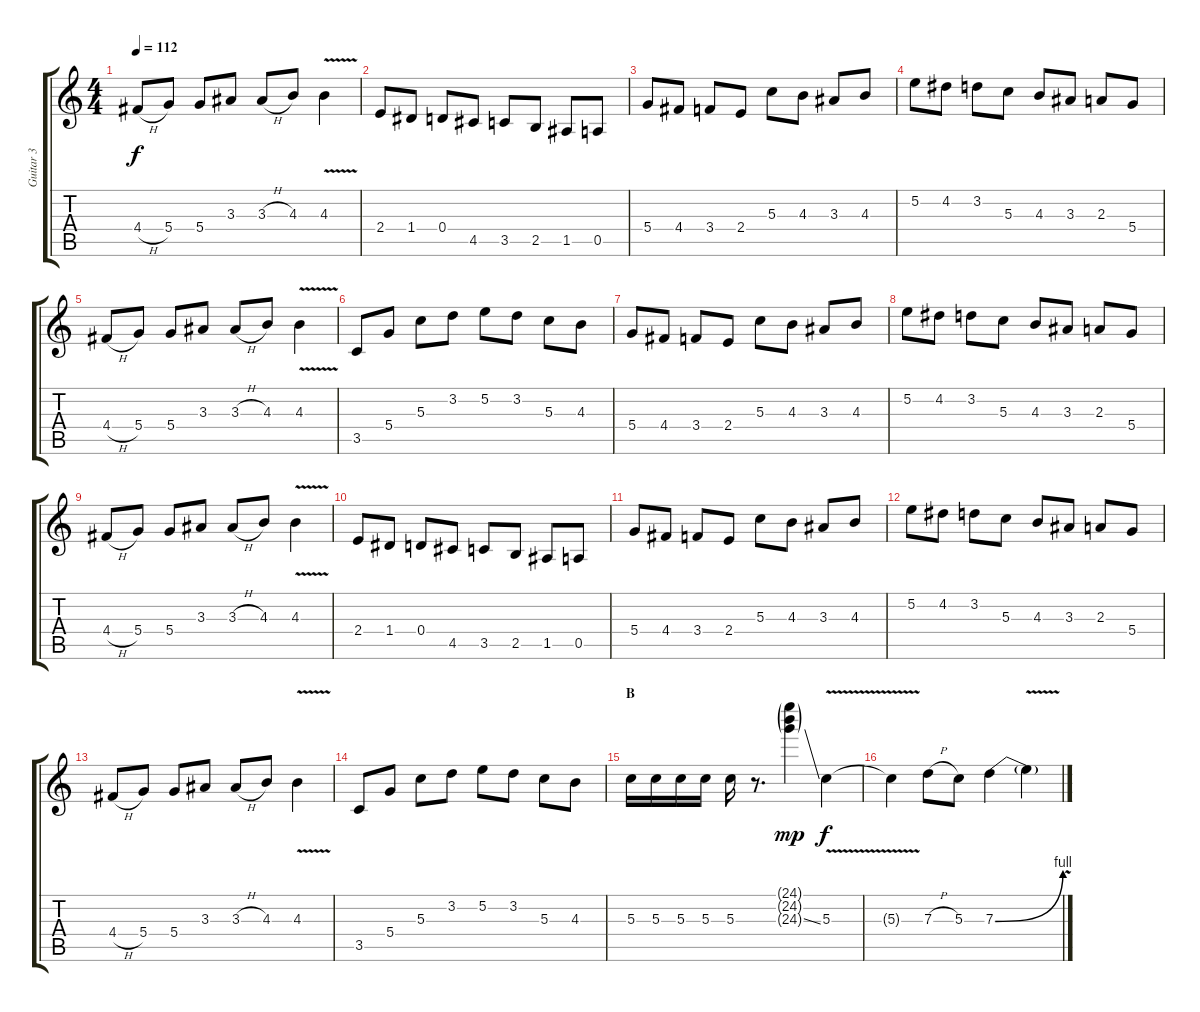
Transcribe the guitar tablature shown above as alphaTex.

\track ("Guitar 3" "Guitar 3") {instrument overdrivenguitar}
\staff {score tabs}
\tuning (E4 B3 G3 D3 A2 E2) {hide}
\ts (4 4)
\tempo 112
\clef g2
\ks c
4.4{h}.8{dy f} 5.4.8 5.4.8 3.3.8 3.3{h}.8 4.3.8 4.3{v}.4 |
2.4.8 1.4.8 0.4.8 4.5.8 3.5.8 2.5.8 1.5.8 0.5.8 |
5.4.8 4.4.8 3.4.8 2.4.8 5.3.8 4.3.8 3.3.8 4.3.8 |
5.2.8 4.2.8 3.2.8 5.3.8 4.3.8 3.3.8 2.3.8 5.4.8 |
4.4{h}.8 5.4.8 5.4.8 3.3.8 3.3{h}.8 4.3.8 4.3{v}.4 |
3.5.8 5.4.8 5.3.8 3.2.8 5.2.8 3.2.8 5.3.8 4.3.8 |
5.4.8 4.4.8 3.4.8 2.4.8 5.3.8 4.3.8 3.3.8 4.3.8 |
5.2.8 4.2.8 3.2.8 5.3.8 4.3.8 3.3.8 2.3.8 5.4.8 |
4.4{h}.8 5.4.8 5.4.8 3.3.8 3.3{h}.8 4.3.8 4.3{v}.4 |
2.4.8 1.4.8 0.4.8 4.5.8 3.5.8 2.5.8 1.5.8 0.5.8 |
5.4.8 4.4.8 3.4.8 2.4.8 5.3.8 4.3.8 3.3.8 4.3.8 |
5.2.8 4.2.8 3.2.8 5.3.8 4.3.8 3.3.8 2.3.8 5.4.8 |
4.4{h}.8 5.4.8 5.4.8 3.3.8 3.3{h}.8 4.3.8 4.3{v}.4 |
3.5.8 5.4.8 5.3.8 3.2.8 5.2.8 3.2.8 5.3.8 4.3.8 |
\section ("" "B")
5.3.16 5.3.16 5.3.16 5.3.16 5.3.16 r.8{d} (24.1{g} 24.2{g} 24.3{ss g}).4{dy mp} 5.3{v}.4{dy f} |
5.3{t}.4 7.3{h}.8 5.3.8 7.3{be (bend 0 0 60 4)}.4 7.3{v t}.4
